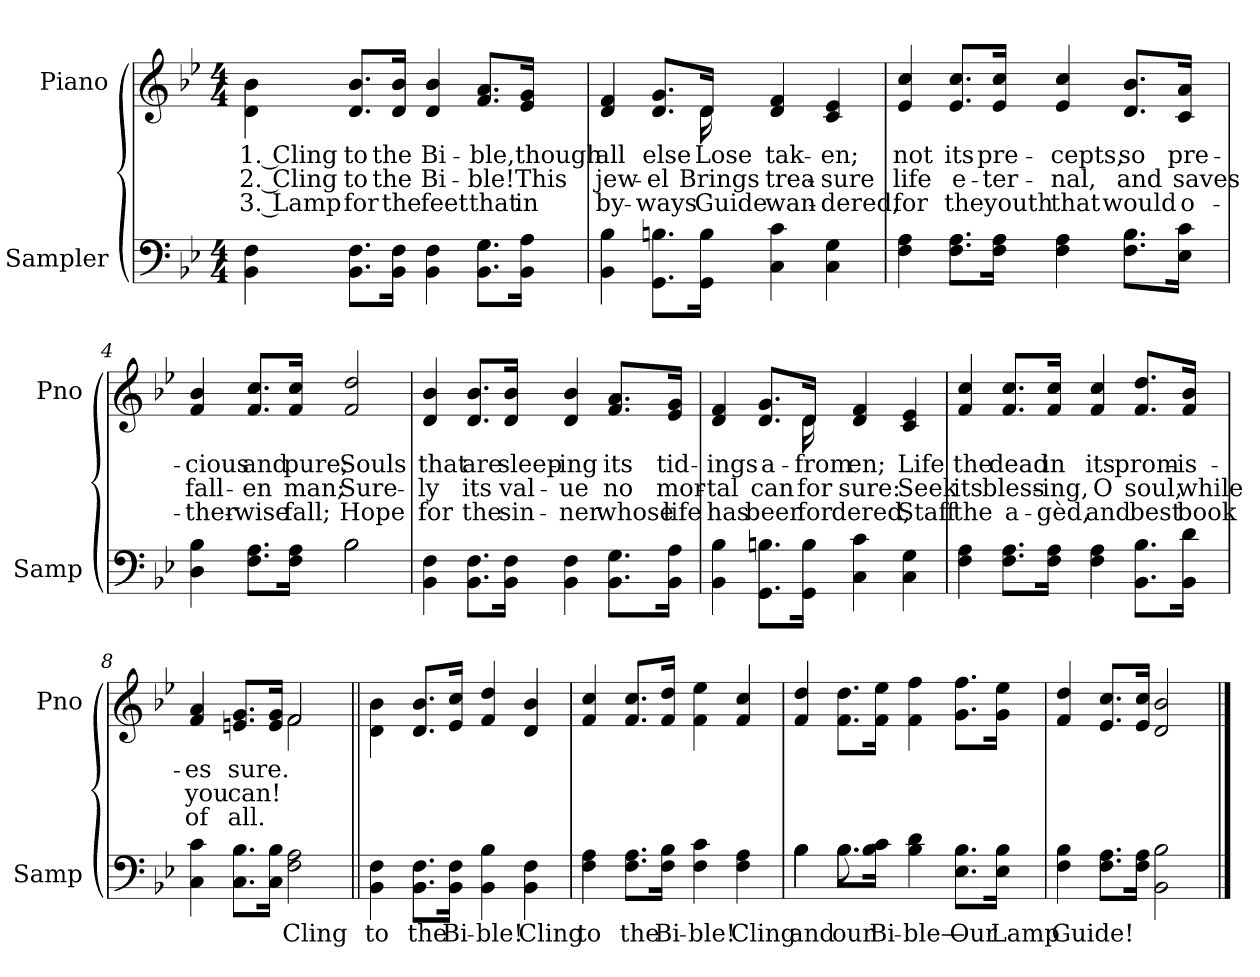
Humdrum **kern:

**kern	**text	**kern	**text	**text	**text
*part2	*part2	*part1	*part1	*part1	*part1
*staff2	*staff2	*staff1	*staff1	*staff1	*staff1
*I"Sampler	*	*I"Piano	*	*	*
*I'Samp	*	*I'Pno	*	*	*
*clefF4	*	*clefG2	*	*	*
*k[b-e-]	*	*k[b-e-]	*	*	*
*B-:	*	*B-:	*	*	*
*M4/4	*	*M4/4	*	*	*
=1	=1	=1	=1	=1	=1
4BB- 4F	.	4d\ 4b-\	1. Cling	2. Cling	3. Lamp
8.BB-\ 8.F\L	.	8.d/ 8.b-/L	to	to	for
16BB-\ 16F\Jk	.	16d/ 16b-/Jk	the	the	the
4BB- 4F	.	4d 4b-	Bi-	Bi-	feet
8.BB-\ 8.G\L	.	8.f/ 8.a/L	-ble,	-ble!	that
16BB-\ 16A\Jk	.	16e-/ 16g/Jk	though	This	in
=2	=2	=2	=2	=2	=2
*	*	*^	*	*	*
4BB- 4B-	.	4d 4f	4..ryy	all	jew-	by-
8.GG\ 8.Bn\L	.	8.d/ 8.g/L	.	else	-el	-ways
16GG\ 16B\Jk	.	16d/Jk	16d	Lose	Brings	Guide
4C 4c	.	4d 4f	2ryy	tak-	trea-	wan-
4C 4G	.	4c 4e-	.	-en;	-sure	-dered,
*	*	*v	*v	*	*	*
=3	=3	=3	=3	=3	=3
4F 4A	.	4e- 4cc	not	life	for
8.F\ 8.A\L	.	8.e-/ 8.cc/L	its	e-	the
16F\ 16A\Jk	.	16e-/ 16cc/Jk	pre-	-ter-	youth
4F 4A	.	4e- 4cc	-cepts,	-nal,	that
8.F\ 8.B-\L	.	8.d/ 8.b-/L	so	and	would
16E-\ 16c\Jk	.	16c/ 16a/Jk	pre-	saves	o-
=4	=4	=4	=4	=4	=4
*^	*	*	*	*	*
4D 4B-	2ryy	.	4f 4b-	-cious	fall-	-ther-
8.F\ 8.A\L	.	.	8.f/ 8.cc/L	and	-en	-wise
16F\ 16A\Jk	.	.	16f/ 16cc/Jk	pure;	man;	fall;
2B-\	2B-	.	2f 2dd	Souls	Sure-	Hope
*v	*v	*	*	*	*	*
=5	=5	=5	=5	=5	=5
4BB- 4F	.	4d 4b-	that	-ly	for
8.BB-\ 8.F\L	.	8.d/ 8.b-/L	are	its	the
16BB-\ 16F\Jk	.	16d/ 16b-/Jk	sleep-	val-	sin-
4BB- 4F	.	4d 4b-	-ing	-ue	-ner
8.BB-\ 8.G\L	.	8.f/ 8.a/L	its	no	whose
16BB-\ 16A\Jk	.	16e-/ 16g/Jk	tid-	mor-	life
=6	=6	=6	=6	=6	=6
*	*	*^	*	*	*
4BB- 4B-	.	4d 4f	4..ryy	-ings	-tal	has
8.GG\ 8.Bn\L	.	8.d/ 8.g/L	.	a-	can	been
16GG\ 16B\Jk	.	16d/Jk	16d	from	for	for
4C 4c	.	4d 4f	2ryy	-en;	-sure:	-dered,
4C 4G	.	4c 4e-	.	Life	Seek	Staff
*	*	*v	*v	*	*	*
=7	=7	=7	=7	=7	=7
4F 4A	.	4f 4cc	the	its	the
8.F\ 8.A\L	.	8.f/ 8.cc/L	dead	bless-	a-
16F\ 16A\Jk	.	16f/ 16cc/Jk	in	-ing,	-gèd,
4F 4A	.	4f 4cc	its	O	and
8.BB-\ 8.B-\L	.	8.f/ 8.dd/L	prom-	soul,	best
16BB-\ 16d\Jk	.	16f/ 16b-/Jk	-is-	while	book
=8	=8	=8	=8	=8	=8
*	*	*^	*	*	*
4C 4c	.	4f 4a	2ryy	-es	you	of
8.C\ 8.B-\L	.	8.en/ 8.g/L	.	sure.	can!	all.
16C\ 16B-\Jk	.	16e/ 16g/Jk	.	.	.	.
2F 2A	Cling	2f/	2f	.	.	.
=9||	=9||	=9||	=9||	=9||	=9||	=9||
!	!	!LO:TX:t=Refrain	!	!	!	!
*	*	*v	*v	*	*	*
4BB- 4F	to	4d\ 4b-\	.	.	.
8.BB-\ 8.F\L	the	8.d/ 8.b-/L	.	.	.
16BB-\ 16F\Jk	Bi-	16e-/ 16cc/Jk	.	.	.
4BB- 4B-	-ble!	4f 4dd	.	.	.
4BB- 4F	Cling	4d 4b-	.	.	.
=10	=10	=10	=10	=10	=10
4F 4A	to	4f 4cc	.	.	.
8.F\ 8.A\L	the	8.f/ 8.cc/L	.	.	.
16F\ 16B-\Jk	Bi-	16f/ 16dd/Jk	.	.	.
4F 4c	-ble!	4f 4ee-	.	.	.
4F 4A	Cling	4f 4cc	.	.	.
=11	=11	=11	=11	=11	=11
*^	*	*	*	*	*
4B-\	4B-	and	4f 4dd	.	.	.
8.B-\L	8.B-	our	8.f\ 8.dd\L	.	.	.
16B-\ 16c\Jk	2ryy	Bi-	16f\ 16ee-\Jk	.	.	.
4B- 4d	.	-ble—	4f 4ff	.	.	.
8.E-\ 8.B-\L	.	Our	8.g\ 8.ff\L	.	.	.
16E-\ 16B-\Jk	16ryy	Lamp	16g\ 16ee-\Jk	.	.	.
*v	*v	*	*	*	*	*
=12	=12	=12	=12	=12	=12
4F 4B-	Guide!	4f 4dd	.	.	.
8.F\ 8.A\L	.	8.e-/ 8.cc/L	.	.	.
16F\ 16A\Jk	.	16e-/ 16cc/Jk	.	.	.
2BB- 2B-	.	2d 2b-	.	.	.
==	==	==	==	==	==
*-	*-	*-	*-	*-	*-
